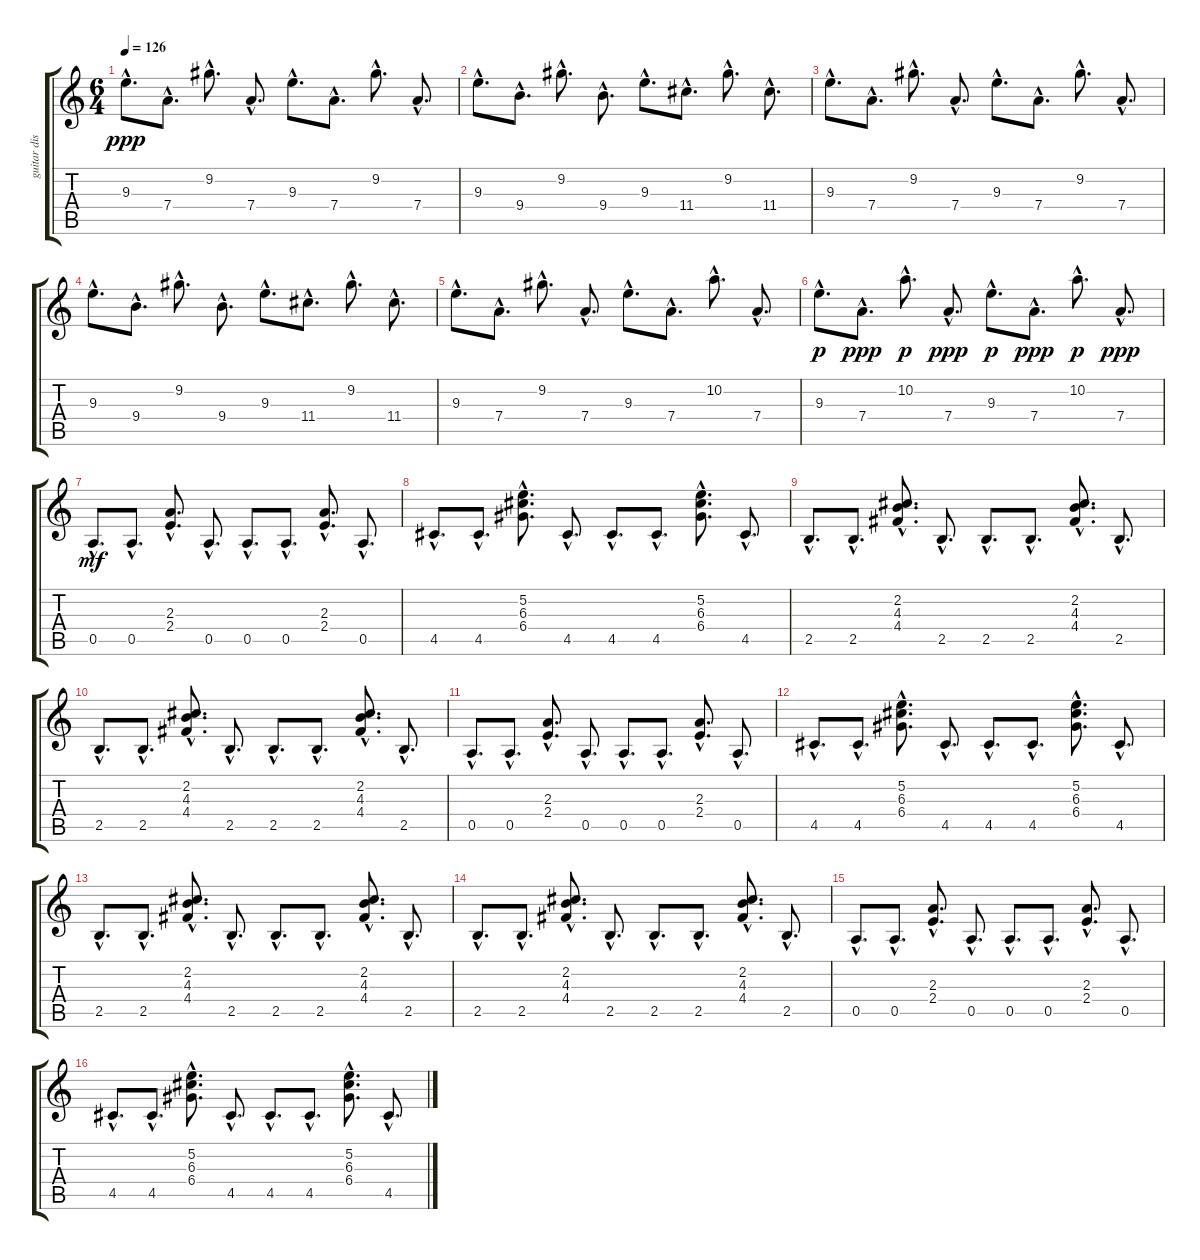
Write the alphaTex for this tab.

\track ("guitar disto" "guitar dis") {instrument distortionguitar}
\staff {score tabs}
\tuning (E4 B3 G3 D3 A2 E2) {hide}
\ts (6 4)
\tempo 126
\clef g2
\ks c
9.3{hac}.8{d dy ppp} 7.4{hac}.8{d} 9.2{hac}.8{d} 7.4{hac}.8{d} 9.3{hac}.8{d} 7.4{hac}.8{d} 9.2{hac}.8{d} 7.4{hac}.8{d} |
9.3{hac}.8{d} 9.4{hac}.8{d} 9.2{hac}.8{d} 9.4{hac}.8{d} 9.3{hac}.8{d} 11.4{hac}.8{d} 9.2{hac}.8{d} 11.4{hac}.8{d} |
9.3{hac}.8{d} 7.4{hac}.8{d} 9.2{hac}.8{d} 7.4{hac}.8{d} 9.3{hac}.8{d} 7.4{hac}.8{d} 9.2{hac}.8{d} 7.4{hac}.8{d} |
9.3{hac}.8{d} 9.4{hac}.8{d} 9.2{hac}.8{d} 9.4{hac}.8{d} 9.3{hac}.8{d} 11.4{hac}.8{d} 9.2{hac}.8{d} 11.4{hac}.8{d} |
9.3{hac}.8{d} 7.4{hac}.8{d} 9.2{hac}.8{d} 7.4{hac}.8{d} 9.3{hac}.8{d} 7.4{hac}.8{d} 10.2{hac}.8{d} 7.4{hac}.8{d} |
9.3{hac}.8{d dy p} 7.4{hac}.8{d dy ppp} 10.2{hac}.8{d dy p} 7.4{hac}.8{d dy ppp} 9.3{hac}.8{d dy p} 7.4{hac}.8{d dy ppp} 10.2{hac}.8{d dy p} 7.4{hac}.8{d dy ppp} |
0.5{hac}.8{d dy mf} 0.5{hac}.8{d} (2.3{hac} 2.4{hac}).8{d} 0.5{hac}.8{d} 0.5{hac}.8{d} 0.5{hac}.8{d} (2.3{hac} 2.4{hac}).8{d} 0.5{hac}.8{d} |
4.5{hac}.8{d} 4.5{hac}.8{d} (5.2{hac} 6.3{hac} 6.4{hac}).8{d} 4.5{hac}.8{d} 4.5{hac}.8{d} 4.5{hac}.8{d} (5.2{hac} 6.3{hac} 6.4{hac}).8{d} 4.5{hac}.8{d} |
2.5{hac}.8{d} 2.5{hac}.8{d} (2.2{hac} 4.3{hac} 4.4{hac}).8{d} 2.5{hac}.8{d} 2.5{hac}.8{d} 2.5{hac}.8{d} (2.2{hac} 4.3{hac} 4.4{hac}).8{d} 2.5{hac}.8{d} |
2.5{hac}.8{d} 2.5{hac}.8{d} (2.2{hac} 4.3{hac} 4.4{hac}).8{d} 2.5{hac}.8{d} 2.5{hac}.8{d} 2.5{hac}.8{d} (2.2{hac} 4.3{hac} 4.4{hac}).8{d} 2.5{hac}.8{d} |
0.5{hac}.8{d} 0.5{hac}.8{d} (2.3{hac} 2.4{hac}).8{d} 0.5{hac}.8{d} 0.5{hac}.8{d} 0.5{hac}.8{d} (2.3{hac} 2.4{hac}).8{d} 0.5{hac}.8{d} |
4.5{hac}.8{d} 4.5{hac}.8{d} (5.2{hac} 6.3{hac} 6.4{hac}).8{d} 4.5{hac}.8{d} 4.5{hac}.8{d} 4.5{hac}.8{d} (5.2{hac} 6.3{hac} 6.4{hac}).8{d} 4.5{hac}.8{d} |
2.5{hac}.8{d} 2.5{hac}.8{d} (2.2{hac} 4.3{hac} 4.4{hac}).8{d} 2.5{hac}.8{d} 2.5{hac}.8{d} 2.5{hac}.8{d} (2.2{hac} 4.3{hac} 4.4{hac}).8{d} 2.5{hac}.8{d} |
2.5{hac}.8{d} 2.5{hac}.8{d} (2.2{hac} 4.3{hac} 4.4{hac}).8{d} 2.5{hac}.8{d} 2.5{hac}.8{d} 2.5{hac}.8{d} (2.2{hac} 4.3{hac} 4.4{hac}).8{d} 2.5{hac}.8{d} |
0.5{hac}.8{d} 0.5{hac}.8{d} (2.3{hac} 2.4{hac}).8{d} 0.5{hac}.8{d} 0.5{hac}.8{d} 0.5{hac}.8{d} (2.3{hac} 2.4{hac}).8{d} 0.5{hac}.8{d} |
4.5{hac}.8{d} 4.5{hac}.8{d} (5.2{hac} 6.3{hac} 6.4{hac}).8{d} 4.5{hac}.8{d} 4.5{hac}.8{d} 4.5{hac}.8{d} (5.2{hac} 6.3{hac} 6.4{hac}).8{d} 4.5{hac}.8{d}
